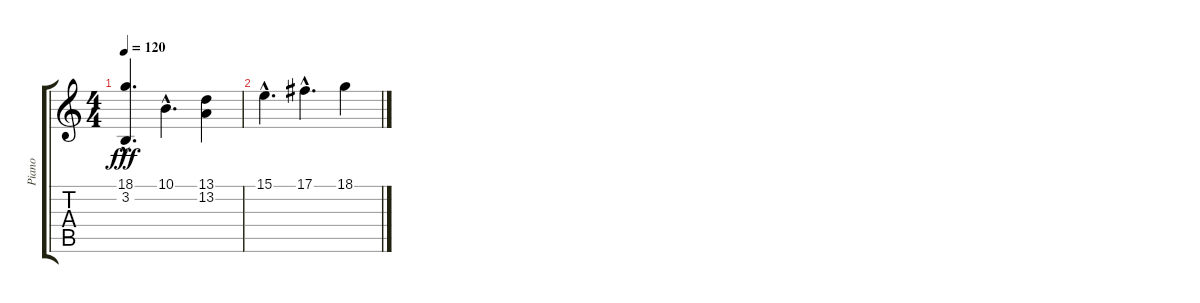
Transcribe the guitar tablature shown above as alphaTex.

\track ("Piano" "Piano") {instrument acousticgrandpiano}
\staff {score tabs}
\tuning (Db4 Ab3 E3 B2 Gb2 B1) {hide}
\ts (4 4)
\tempo 120
\clef g2
\ks c
(18.1{hac} 3.2{hac}).4{d dy fff} 10.1{hac}.4{d} (13.1 13.2).4 |
15.1{hac}.4{d} 17.1{hac}.4{d} 18.1.4
